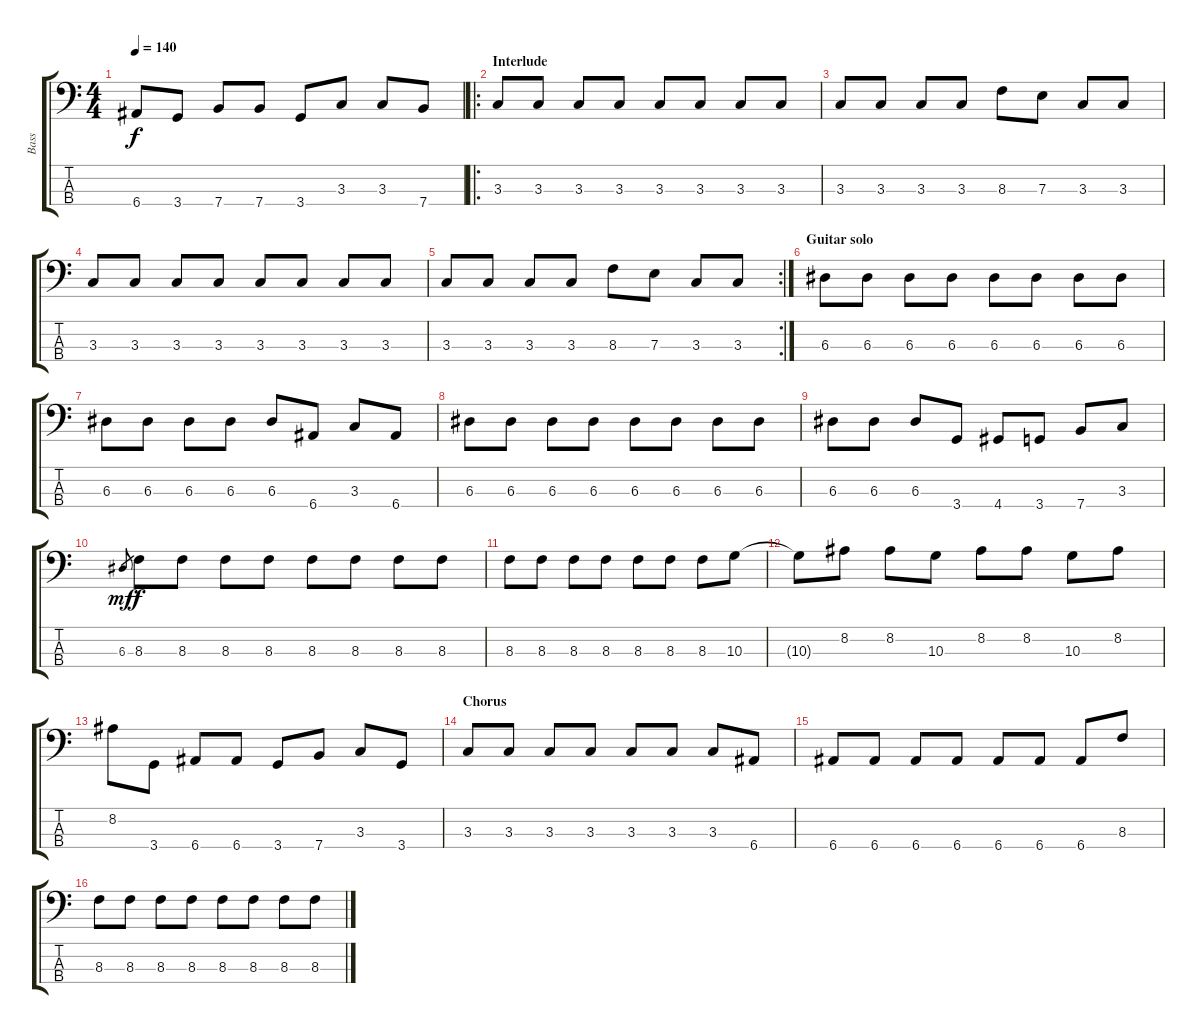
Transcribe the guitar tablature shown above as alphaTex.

\track ("Bass" "Bass") {instrument electricbassfinger}
\staff {score tabs}
\tuning (G2 D2 A1 E1) {hide}
\ts (4 4)
\tempo 140
\clef f4
\ks c
6.4.8{dy f} 3.4.8 7.4.8 7.4.8 3.4.8 3.3.8 3.3.8 7.4.8 |
\ro
\section ("" "Interlude")
3.3.8 3.3.8 3.3.8 3.3.8 3.3.8 3.3.8 3.3.8 3.3.8 |
3.3.8 3.3.8 3.3.8 3.3.8 8.3.8 7.3.8 3.3.8 3.3.8 |
3.3.8 3.3.8 3.3.8 3.3.8 3.3.8 3.3.8 3.3.8 3.3.8 |
\rc 2
3.3.8 3.3.8 3.3.8 3.3.8 8.3.8 7.3.8 3.3.8 3.3.8 |
\section ("" "Guitar solo")
6.3.8 6.3.8 6.3.8 6.3.8 6.3.8 6.3.8 6.3.8 6.3.8 |
6.3.8 6.3.8 6.3.8 6.3.8 6.3.8 6.4.8 3.3.8 6.4.8 |
6.3.8 6.3.8 6.3.8 6.3.8 6.3.8 6.3.8 6.3.8 6.3.8 |
6.3.8 6.3.8 6.3.8 3.4.8 4.4.8 3.4.8 7.4.8 3.3.8 |
6.3.8{gr dy mf} 8.3.8{dy f} 8.3.8 8.3.8 8.3.8 8.3.8 8.3.8 8.3.8 8.3.8 |
8.3.8 8.3.8 8.3.8 8.3.8 8.3.8 8.3.8 8.3.8 10.3.8 |
10.3{t}.8 8.2.8 8.2.8 10.3.8 8.2.8 8.2.8 10.3.8 8.2.8 |
8.2.8 3.4.8 6.4.8 6.4.8 3.4.8 7.4.8 3.3.8 3.4.8 |
\section ("" "Chorus")
3.3.8 3.3.8 3.3.8 3.3.8 3.3.8 3.3.8 3.3.8 6.4.8 |
6.4.8 6.4.8 6.4.8 6.4.8 6.4.8 6.4.8 6.4.8 8.3.8 |
8.3.8 8.3.8 8.3.8 8.3.8 8.3.8 8.3.8 8.3.8 8.3.8
